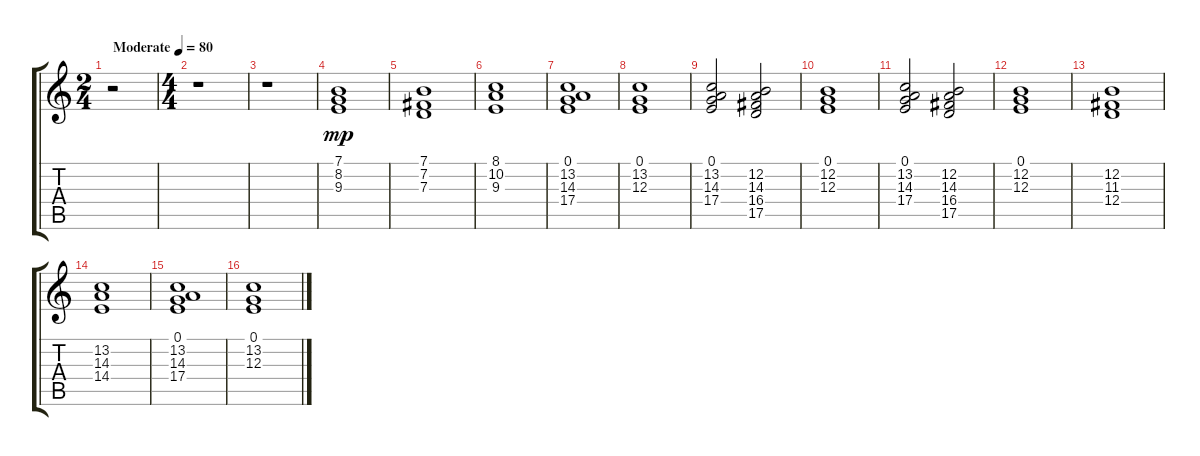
\track "" {instrument stringensemble2}
\staff {score tabs}
\tuning (E4 B3 G3 D3 A2 E2) {hide}
\ts (2 4)
\tempo (80 "Moderate")
\clef g2
\ks c
r.2{dy mp instrument stringensemble2} |
\ts (4 4)
r.1 |
r.1 |
(7.1 8.2 9.3).1 |
(7.1 7.2 7.3).1 |
(8.1 10.2 9.3).1 |
(0.1 13.2 14.3 17.4).1 |
(0.1 13.2 12.3).1 |
(0.1 13.2 14.3 17.4).2 (12.2 14.3 16.4 17.5).2 |
(0.1 12.2 12.3).1 |
(0.1 13.2 14.3 17.4).2 (12.2 14.3 16.4 17.5).2 |
(0.1 12.2 12.3).1 |
(12.2 11.3 12.4).1 |
(13.2 14.3 14.4).1 |
(0.1 13.2 14.3 17.4).1 |
(0.1 13.2 12.3).1
